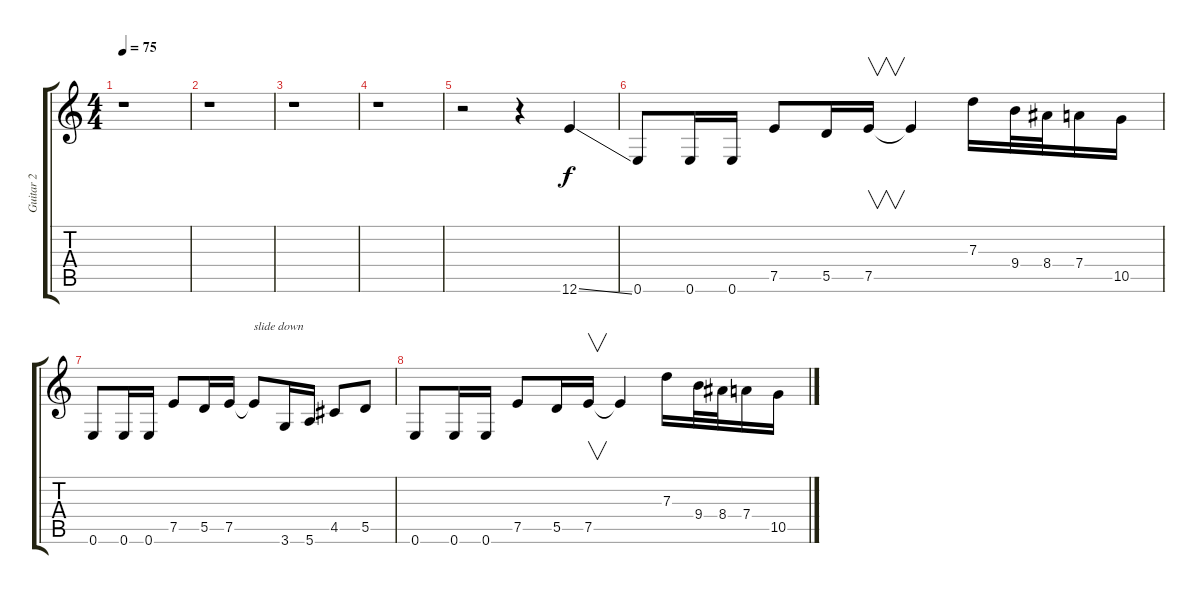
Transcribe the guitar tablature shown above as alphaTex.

\track ("Guitar 2" "Guitar 2") {instrument overdrivenguitar}
\staff {score tabs}
\tuning (E4 B3 G3 D3 A2 E2) {hide}
\ts (4 4)
\tempo 75
\clef g2
\ks c
r.1{dy f} |
r.1 |
r.1 |
r.1 |
r.2 r.4 12.6{ss}.4 |
0.6.8 0.6.16 0.6.16 7.5.8 5.5.16 7.5.16{v} 7.5{t}.4 7.3.16 9.4.32 8.4.32 7.4.16 10.5.16 |
0.6.8 0.6.16 0.6.16 7.5.8 5.5.16 7.5.16 7.5{t}.8{txt "slide down"} 3.6.16 5.6.16 4.5.8 5.5.8 |
0.6.8 0.6.16 0.6.16 7.5.8 5.5.16 7.5.16{v} 7.5{t}.4 7.3.16 9.4.32 8.4.32 7.4.16 10.5.16
